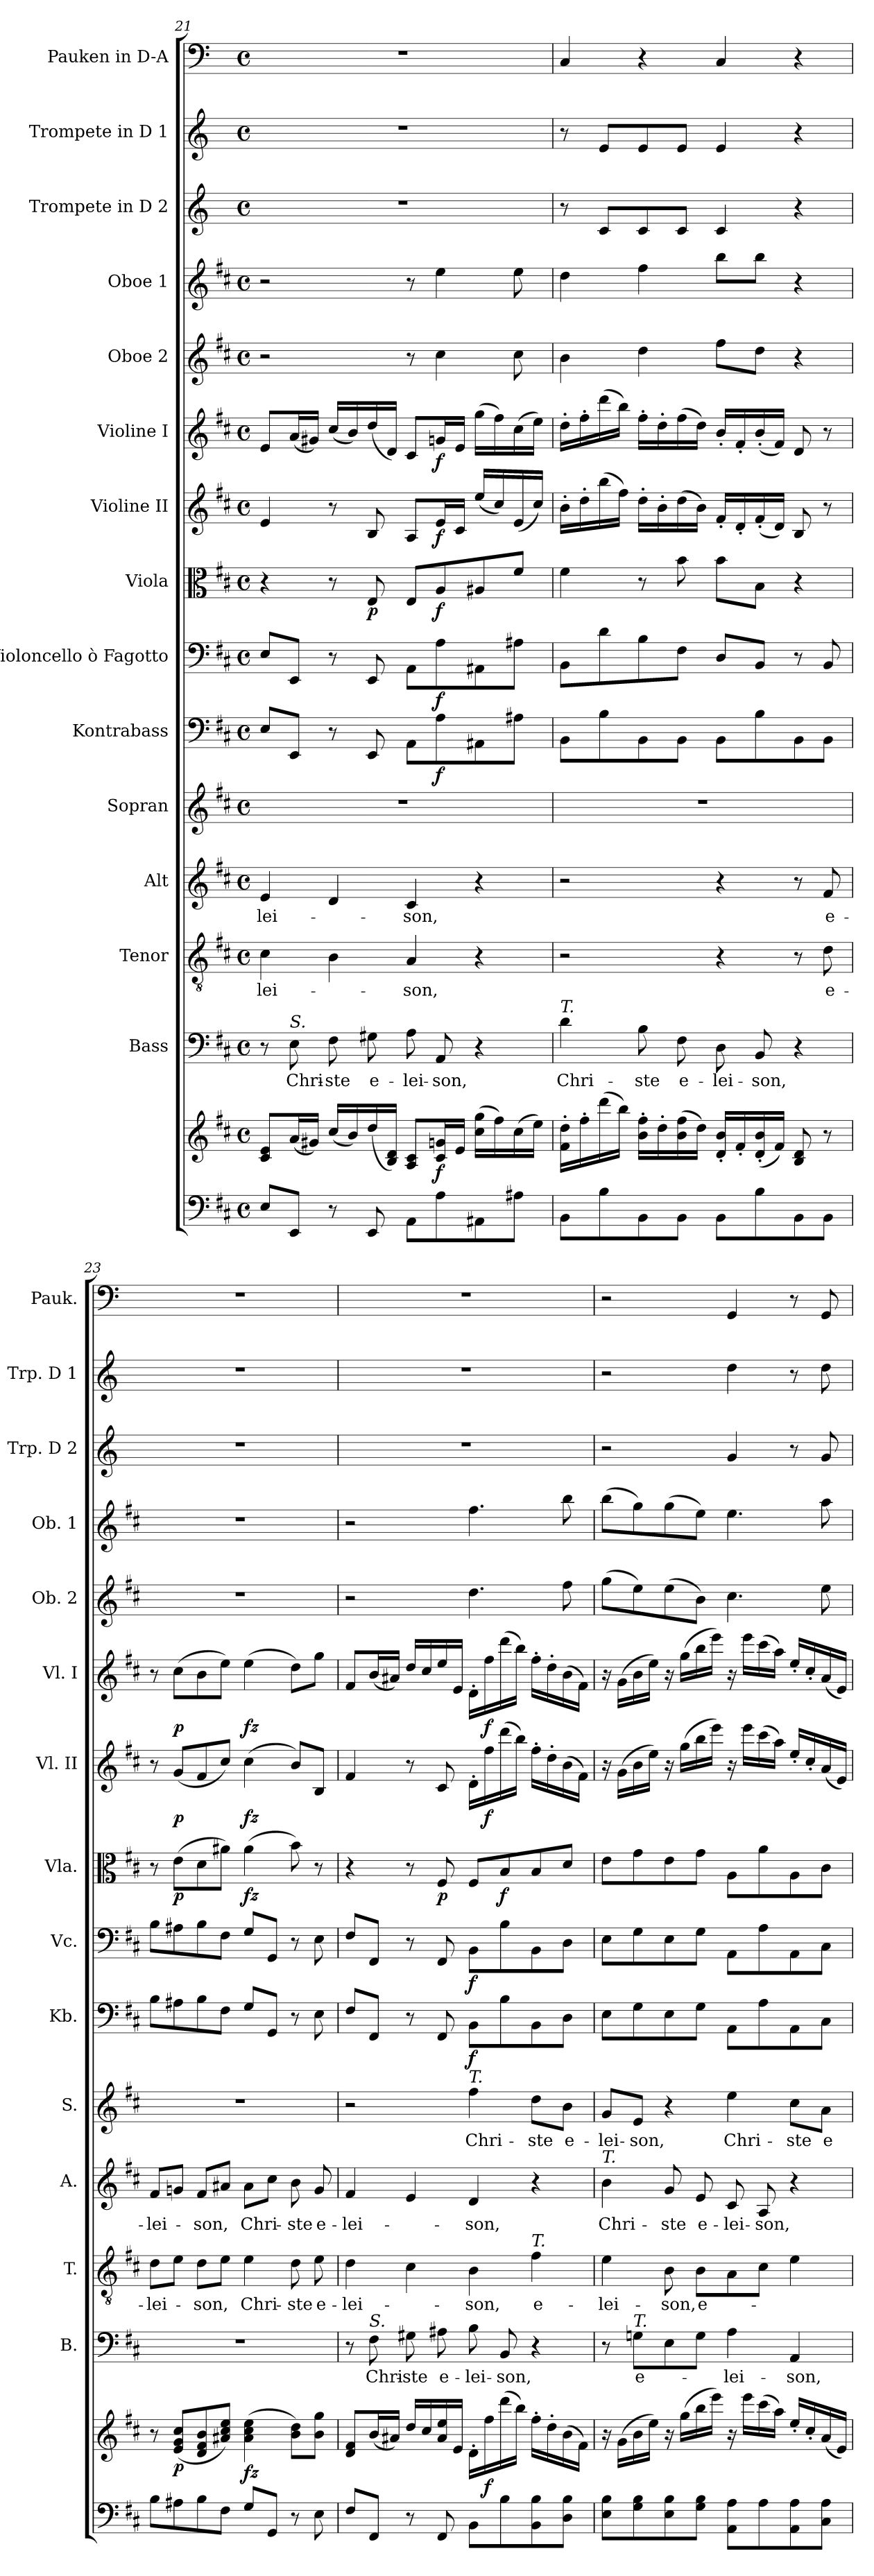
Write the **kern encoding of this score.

**kern	**kern	**dynam	**kern	**text	**kern	**text	**kern	**text	**kern	**text	**kern	**dynam	**kern	**dynam	**kern	**dynam	**kern	**dynam	**kern	**dynam	**kern	**kern	**kern	**kern	**kern
*part15	*part15	*part15	*part14	*part14	*part13	*part13	*part12	*part12	*part11	*part11	*part10	*part10	*part9	*part9	*part8	*part8	*part7	*part7	*part6	*part6	*part5	*part4	*part3	*part2	*part1
*staff16	*staff15	*staff15/16	*staff14	*staff14	*staff13	*staff13	*staff12	*staff12	*staff11	*staff11	*staff10	*staff10	*staff9	*staff9	*staff8	*staff8	*staff7	*staff7	*staff6	*staff6	*staff5	*staff4	*staff3	*staff2	*staff1
*	*	*	*I"Bass	*	*I"Tenor	*	*I"Alt	*	*I"Sopran	*	*I"Kontrabass	*	*I"Violoncello ò Fagotto	*	*I"Viola	*	*I"Violine II	*	*I"Violine I	*	*I"Oboe 2	*I"Oboe 1	*I"Trompete in D 2	*I"Trompete in D 1	*I"Pauken in D-A
*	*	*	*I'B.	*	*I'T.	*	*I'A.	*	*I'S.	*	*I'Kb.	*	*I'Vc.	*	*I'Vla.	*	*I'Vl. II	*	*I'Vl. I	*	*I'Ob. 2	*I'Ob. 1	*I'Trp. D 2	*I'Trp. D 1	*I'Pauk.
!!LO:PB:g=z
*clefF4	*clefG2	*	*clefF4	*	*clefGv2	*	*clefG2	*	*clefG2	*	*clefF4	*	*clefF4	*	*clefC3	*	*clefG2	*	*clefG2	*	*clefG2	*clefG2	*clefG2	*clefG2	*clefF4
*	*	*	*	*	*	*	*	*	*	*	*ITrd7c12	*	*	*	*	*	*	*	*	*	*	*	*ITrd-1c-2	*ITrd-1c-2	*ITrd-1c-2
*k[f#c#]	*k[f#c#]	*	*k[f#c#]	*	*k[f#c#]	*	*k[f#c#]	*	*k[f#c#]	*	*k[f#c#]	*	*k[f#c#]	*	*k[f#c#]	*	*k[f#c#]	*	*k[f#c#]	*	*k[f#c#]	*k[f#c#]	*k[f#c#]	*k[f#c#]	*k[f#c#]
*D:	*D:	*	*D:	*	*D:	*	*D:	*	*D:	*	*D:	*	*D:	*	*D:	*	*D:	*	*D:	*	*D:	*D:	*D:	*D:	*D:
*M4/4	*M4/4	*	*M4/4	*	*M4/4	*	*M4/4	*	*M4/4	*	*M4/4	*	*M4/4	*	*M4/4	*	*M4/4	*	*M4/4	*	*M4/4	*M4/4	*M4/4	*M4/4	*M4/4
*met(c)	*met(c)	*	*met(c)	*	*met(c)	*	*met(c)	*	*met(c)	*	*met(c)	*	*met(c)	*	*met(c)	*	*met(c)	*	*met(c)	*	*met(c)	*met(c)	*met(c)	*met(c)	*met(c)
=21	=21	=21	=21	=21	=21	=21	=21	=21	=21	=21	=21	=21	=21	=21	=21	=21	=21	=21	=21	=21	=21	=21	=21	=21	=21
!	!	!	!	!	!	!LO:LY:b	!	!LO:LY:b	!	!	!	!	!	!	!	!	!	!	!	!	!	!	!	!	!
8E/L	8c#/ 8e/L	.	8r	.	4c#\	-lei-	4e/	-lei-	1r	.	8EE/L	.	8E/L	.	4r	.	4e/	.	8e/L	.	2r	2r	1r	1r	1r
!	!	!	!LO:TX:a:i:t=S.	!	!	!	!	!	!	!	!	!	!	!	!	!	!	!	!	!	!	!	!	!	!
!	!	!	!	!LO:LY:b	!	!	!	!	!	!	!	!	!	!	!	!	!	!	!	!	!	!	!	!	!
8EE/J	(<16a/L	.	8E\	Chri-	.	.	.	.	.	.	8EEE/J	.	8EE/J	.	.	.	.	.	(<16a/L	.	.	.	.	.	.
.	16g#X/JJ)	.	.	.	.	.	.	.	.	.	.	.	.	.	.	.	.	.	16g#X/JJ)	.	.	.	.	.	.
!	!	!	!	!LO:LY:b	!	!	!	!	!	!	!	!	!	!	!	!	!	!	!	!	!	!	!	!	!
8r	(<16cc#/LL	.	8F#\	-ste	4B\	.	4d/	.	.	.	8r	.	8r	.	8r	.	8r	.	(<16cc#/LL	.	.	.	.	.	.
.	16b/)	.	.	.	.	.	.	.	.	.	.	.	.	.	.	.	.	.	16b/)	.	.	.	.	.	.
!	!	!	!	!LO:LY:b	!	!	!	!	!	!	!	!	!	!	!	!LO:DY:b	!	!	!	!	!	!	!	!	!
8EE/	(<16dd/	.	8G#X\	e-	.	.	.	.	.	.	8EEE/	.	8EE/	.	8E/	p	8B/	.	(<16dd/	.	.	.	.	.	.
.	16B/ 16d/JJ)	.	.	.	.	.	.	.	.	.	.	.	.	.	.	.	.	.	16d/JJ)	.	.	.	.	.	.
!	!	!	!	!LO:LY:b	!	!LO:LY:b	!	!LO:LY:b	!	!	!	!	!	!	!	!	!	!	!	!	!	!	!	!	!
8AA\L	8A/ 8c#/L	.	8A\	-lei-	4A/	-son,	4c#/	-son,	.	.	8AAA\L	.	8AA\L	.	8E/L	.	8A/L	.	8c#/L	.	8r	8r	.	.	.
!	!	!LO:DY:b	!	!LO:LY:b	!	!	!	!	!	!	!	!LO:DY:b	!	!LO:DY:b	!	!LO:DY:b	!	!LO:DY:b	!	!LO:DY:b	!	!	!	!	!
8A\	16c#/ 16gn/L	f	8AA/	-son,	.	.	.	.	.	.	8AA\	f	8A\	f	8A/	f	16e/L	f	16gn/L	f	4cc#\	4ee\	.	.	.
.	16e/JJ	.	.	.	.	.	.	.	.	.	.	.	.	.	.	.	16c#/JJ	.	16e/JJ	.	.	.	.	.	.
8AA#X\	(>16cc#\ 16gg\LL	.	4r	.	4r	.	4r	.	.	.	8AAA#X\	.	8AA#X\	.	8A#X/	.	(<16ee/LL	.	(>16gg\LL	.	.	.	.	.	.
.	16ff#\)	.	.	.	.	.	.	.	.	.	.	.	.	.	.	.	16cc#/)	.	16ff#\)	.	.	.	.	.	.
8A#X\J	(>16cc#\	.	.	.	.	.	.	.	.	.	8AA#X\J	.	8A#X\J	.	8f#/J	.	(<16e/	.	(>16cc#\	.	8cc#\	8ee\	.	.	.
.	16ee\JJ)	.	.	.	.	.	.	.	.	.	.	.	.	.	.	.	16cc#/JJ)	.	16ee\JJ)	.	.	.	.	.	.
=22	=22	=22	=22	=22	=22	=22	=22	=22	=22	=22	=22	=22	=22	=22	=22	=22	=22	=22	=22	=22	=22	=22	=22	=22	=22
!	!	!	!LO:TX:a:i:t=T.	!	!	!	!	!	!	!	!	!	!	!	!	!	!	!	!	!	!	!	!	!	!
!	!	!	!	!LO:LY:b	!	!	!	!	!	!	!	!	!	!	!	!	!	!	!	!	!	!	!	!	!
8BB\L	16f#\'> 16dd\'>LL	.	4d\	Chri-	2r	.	2r	.	1r	.	8BBB\L	.	8BB\L	.	4f#\	.	16b'>\LL	.	16dd'>\LL	.	4b\	4dd\	8r	8r	4D/
.	16ff#'>\	.	.	.	.	.	.	.	.	.	.	.	.	.	.	.	16dd'>\	.	16ff#'>\	.	.	.	.	.	.
8B\	(>16ddd\	.	.	.	.	.	.	.	.	.	8BB\	.	8d\	.	.	.	(>16bb\	.	(>16ddd\	.	.	.	8d/L	8f#/L	.
.	16bb\JJ)	.	.	.	.	.	.	.	.	.	.	.	.	.	.	.	16ff#\JJ)	.	16bb\JJ)	.	.	.	.	.	.
!	!	!	!	!LO:LY:b	!	!	!	!	!	!	!	!	!	!	!	!	!	!	!	!	!	!	!	!	!
8BB\	16b\'> 16ff#\'>LL	.	8B\	-ste	.	.	.	.	.	.	8BBB\	.	8B\	.	8r	.	16dd'>\LL	.	16ff#'>\LL	.	4dd\	4ff#\	8d/	8f#/	4r
.	16dd'>\	.	.	.	.	.	.	.	.	.	.	.	.	.	.	.	16b'>\	.	16dd'>\	.	.	.	.	.	.
!	!	!	!	!LO:LY:b	!	!	!	!	!	!	!	!	!	!	!	!	!	!	!	!	!	!	!	!	!
8BB\J	(>16b\ 16ff#\	.	8F#\	e-	.	.	.	.	.	.	8BBB\J	.	8F#\J	.	8b\	.	(>16dd\	.	(>16ff#\	.	.	.	8d/J	8f#/J	.
.	16dd\JJ)	.	.	.	.	.	.	.	.	.	.	.	.	.	.	.	16b\JJ)	.	16dd\JJ)	.	.	.	.	.	.
!	!	!	!	!LO:LY:b	!	!	!	!	!	!	!	!	!	!	!	!	!	!	!	!	!	!	!	!	!
8BB\L	16d/'< 16b/'<LL	.	8D\	-lei-	4r	.	4r	.	.	.	8BBB\L	.	8D/L	.	8b\L	.	16f#'</LL	.	16b'</LL	.	8ff#\L	8bb\L	4d/	4f#/	4D/
.	16f#'</	.	.	.	.	.	.	.	.	.	.	.	.	.	.	.	16d'</	.	16f#'</	.	.	.	.	.	.
!	!	!	!	!LO:LY:b	!	!	!	!	!	!	!	!	!	!	!	!	!	!	!	!	!	!	!	!	!
8B\	(<16d/'< 16b/'<	.	8BB/	-son,	.	.	.	.	.	.	8BB\	.	8BB/J	.	8B\J	.	(<16f#'</	.	(<16b'</	.	8dd\J	8bb\J	.	.	.
.	16f#/JJ)	.	.	.	.	.	.	.	.	.	.	.	.	.	.	.	16d/JJ)	.	16f#/JJ)	.	.	.	.	.	.
8BB\	8B/ 8d/	.	4r	.	8r	.	8r	.	.	.	8BBB\	.	8r	.	4r	.	8B/	.	8d/	.	4r	4r	4r	4r	4r
!	!	!	!	!	!	!LO:LY:b	!	!LO:LY:b	!	!	!	!	!	!	!	!	!	!	!	!	!	!	!	!	!
8BB\J	8r	.	.	.	8d\	e-	8f#/	e-	.	.	8BBB\J	.	8BB/	.	.	.	8r	.	8r	.	.	.	.	.	.
=23	=23	=23	=23	=23	=23	=23	=23	=23	=23	=23	=23	=23	=23	=23	=23	=23	=23	=23	=23	=23	=23	=23	=23	=23	=23
!	!	!	!	!	!	!LO:LY:b	!	!LO:LY:b	!	!	!	!	!	!	!	!	!	!	!	!	!	!	!	!	!
8B\L	8r	.	1r	.	8d\L	-lei-	8f#/L	-lei-	1r	.	8BB\L	.	8B\L	.	8r	.	8r	.	8r	.	1r	1r	1r	1r	1r
!	!	!LO:DY:b	!	!	!	!	!	!	!	!	!	!	!	!	!	!LO:DY:b	!	!LO:DY:b	!	!LO:DY:b	!	!	!	!	!
8A#X\	(<8e/ 8g/ 8cc#/L	p	.	.	8e\J	.	8gn/J	.	.	.	8AA#X\	.	8A#X\	.	(>8e\L	p	(<8g/L	p	(>8cc#\L	p	.	.	.	.	.
!	!	!	!	!	!	!LO:LY:b	!	!LO:LY:b	!	!	!	!	!	!	!	!	!	!	!	!	!	!	!	!	!
8B\	8d/ 8f#/ 8b/	.	.	.	8d\L	-son,	8f#/L	-son,	.	.	8BB\	.	8B\	.	8d\	.	8f#/	.	8b\	.	.	.	.	.	.
8F#\J	8a#X/ 8cc#/ 8ee/J)	.	.	.	8e\J	.	8a#X/J	.	.	.	8FF#\J	.	8F#\J	.	8a#X\J)	.	8cc#/J)	.	8ee\J)	.	.	.	.	.	.
!	!	!LO:DY:b	!	!	!	!LO:LY:b	!	!LO:LY:b	!	!	!	!	!	!	!	!LO:DY:b	!	!LO:DY:b	!	!LO:DY:b	!	!	!	!	!
8G/L	(>4a#\ 4cc#\ 4ee\	fz	.	.	4e\	Chri-	8a#\L	Chri-	.	.	8GG/L	.	8G/L	.	(>4a#\	fz	(>4cc#\	fz	(>4ee\	fz	.	.	.	.	.
8GG/J	.	.	.	.	.	.	8cc#\J	.	.	.	8GGG/J	.	8GG/J	.	.	.	.	.	.	.	.	.	.	.	.
!	!	!	!	!	!	!LO:LY:b	!	!LO:LY:b	!	!	!	!	!	!	!	!	!	!	!	!	!	!	!	!	!
8r	8b\ 8dd\L)	.	.	.	8d\	-ste	8b\	-ste	.	.	8r	.	8r	.	8b\)	.	8b/L)	.	8dd\L)	.	.	.	.	.	.
!	!	!	!	!	!	!LO:LY:b	!	!LO:LY:b	!	!	!	!	!	!	!	!	!	!	!	!	!	!	!	!	!
8E\	8b\ 8gg\J	.	.	.	8e\	e-	8g/	e-	.	.	8EE\	.	8E\	.	8r	.	8B/J	.	8gg\J	.	.	.	.	.	.
=24	=24	=24	=24	=24	=24	=24	=24	=24	=24	=24	=24	=24	=24	=24	=24	=24	=24	=24	=24	=24	=24	=24	=24	=24	=24
!	!	!	!	!	!	!LO:LY:b	!	!LO:LY:b	!	!	!	!	!	!	!	!	!	!	!	!	!	!	!	!	!
8F#/L	8d/ 8f#/L	.	8r	.	4d\	-lei-	4f#/	-lei-	2r	.	8FF#/L	.	8F#/L	.	4r	.	4f#/	.	8f#/L	.	2r	2r	1r	1r	1r
!	!	!	!LO:TX:a:i:t=S.	!	!	!	!	!	!	!	!	!	!	!	!	!	!	!	!	!	!	!	!	!	!
!	!	!	!	!LO:LY:b	!	!	!	!	!	!	!	!	!	!	!	!	!	!	!	!	!	!	!	!	!
8FF#/J	(<16b/L	.	8F#\	Chri-	.	.	.	.	.	.	8FFF#/J	.	8FF#/J	.	.	.	.	.	(<16b/L	.	.	.	.	.	.
.	16a#X/JJ)	.	.	.	.	.	.	.	.	.	.	.	.	.	.	.	.	.	16a#X/JJ)	.	.	.	.	.	.
!	!	!	!	!LO:LY:b	!	!	!	!	!	!	!	!	!	!	!	!	!	!	!	!	!	!	!	!	!
8r	16dd/LL	.	8G#X\	-ste	4c#\	.	4e/	.	.	.	8r	.	8r	.	8r	.	8r	.	16dd/LL	.	.	.	.	.	.
.	16cc#/	.	.	.	.	.	.	.	.	.	.	.	.	.	.	.	.	.	16cc#/	.	.	.	.	.	.
!	!	!	!	!LO:LY:b	!	!	!	!	!	!	!	!	!	!	!	!LO:DY:b	!	!	!	!	!	!	!	!	!
8FF#/	16a#/ 16ee/	.	8A#X\	e-	.	.	.	.	.	.	8FFF#/	.	8FF#/	.	8F#/	p	8c#/	.	16ee/	.	.	.	.	.	.
.	16e/JJ	.	.	.	.	.	.	.	.	.	.	.	.	.	.	.	.	.	16e/JJ	.	.	.	.	.	.
!	!	!	!	!	!	!	!	!	!LO:TX:a:i:t=T.	!	!	!	!	!	!	!	!	!	!	!	!	!	!	!	!
!	!	!	!	!LO:LY:b	!	!LO:LY:b	!	!LO:LY:b	!	!LO:LY:b	!	!LO:DY:b	!	!LO:DY:b	!	!	!	!	!	!	!	!	!	!	!
8BB\L	16d'>\LL	.	8B\	-lei-	4B\	-son,	4d/	-son,	4ff#\	Chri-	8BBB\L	f	8BB\L	f	8F#/L	.	16d'>\LL	.	16d'>\LL	.	4.dd\	4.ff#\	.	.	.
!	!	!LO:DY:b	!	!	!	!	!	!	!	!	!	!	!	!	!	!	!	!LO:DY:b	!	!LO:DY:b	!	!	!	!	!
.	16ff#\	f	.	.	.	.	.	.	.	.	.	.	.	.	.	.	16ff#\	f	16ff#\	f	.	.	.	.	.
!	!	!	!	!LO:LY:b	!	!	!	!	!	!	!	!	!	!	!	!LO:DY:b	!	!	!	!	!	!	!	!	!
8B\	(>16ddd\	.	8BB/	-son,	.	.	.	.	.	.	8BB\	.	8B\	.	8B/	f	(>16ddd\	.	(>16ddd\	.	.	.	.	.	.
.	16bb\JJ)	.	.	.	.	.	.	.	.	.	.	.	.	.	.	.	16bb\JJ)	.	16bb\JJ)	.	.	.	.	.	.
!	!	!	!	!	!LO:TX:a:i:t=T.	!	!	!	!	!	!	!	!	!	!	!	!	!	!	!	!	!	!	!	!
!	!	!	!	!	!	!LO:LY:b	!	!	!	!LO:LY:b	!	!	!	!	!	!	!	!	!	!	!	!	!	!	!
8BB\ 8B\	16ff#'>\LL	.	4r	.	4f#\	e-	4r	.	8dd\L	-ste	8BBB\	.	8BB\	.	8B/	.	16ff#'>\LL	.	16ff#'>\LL	.	.	.	.	.	.
.	16dd'>\	.	.	.	.	.	.	.	.	.	.	.	.	.	.	.	16dd'>\	.	16dd'>\	.	.	.	.	.	.
!	!	!	!	!	!	!	!	!	!	!LO:LY:b	!	!	!	!	!	!	!	!	!	!	!	!	!	!	!
8D\ 8B\J	(>16b\	.	.	.	.	.	.	.	8b\J	e-	8DD\J	.	8D\J	.	8d/J	.	(>16b\	.	(>16b\	.	8ff#\	8bb\	.	.	.
.	16f#\JJ)	.	.	.	.	.	.	.	.	.	.	.	.	.	.	.	16f#\JJ)	.	16f#\JJ)	.	.	.	.	.	.
!!LO:PB:g=z
=25	=25	=25	=25	=25	=25	=25	=25	=25	=25	=25	=25	=25	=25	=25	=25	=25	=25	=25	=25	=25	=25	=25	=25	=25	=25
!	!	!	!	!	!	!	!LO:TX:a:i:t=T.	!	!	!	!	!	!	!	!	!	!	!	!	!	!	!	!	!	!
!	!	!	!	!	!	!LO:LY:b	!	!LO:LY:b	!	!LO:LY:b	!	!	!	!	!	!	!	!	!	!	!	!	!	!	!
8E\ 8B\L	16r	.	8r	.	4e\	-lei-	4b\	Chri-	8g/L	-lei-	8EE\L	.	8E\L	.	8e\L	.	16r	.	16r	.	(>8gg\L	(>8bb\L	2r	2r	2r
.	(>16g\LL	.	.	.	.	.	.	.	.	.	.	.	.	.	.	.	(>16g\LL	.	(>16g\LL	.	.	.	.	.	.
!	!	!	!LO:TX:a:i:t=T.	!	!	!	!	!	!	!	!	!	!	!	!	!	!	!	!	!	!	!	!	!	!
!	!	!	!	!LO:LY:b	!	!	!	!	!	!LO:LY:b	!	!	!	!	!	!	!	!	!	!	!	!	!	!	!
8G\ 8B\	16b\	.	8Gn\L	e-	.	.	.	.	8e/J	-son,	8GG\	.	8G\	.	8g\	.	16b\	.	16b\	.	8ee\)	8gg\)	.	.	.
.	16ee\JJ)	.	.	.	.	.	.	.	.	.	.	.	.	.	.	.	16ee\JJ)	.	16ee\JJ)	.	.	.	.	.	.
!	!	!	!	!	!	!LO:LY:b	!	!LO:LY:b	!	!	!	!	!	!	!	!	!	!	!	!	!	!	!	!	!
8E\ 8B\	16r	.	8E\	.	8B\	-son,	8g/	-ste	4r	.	8EE\	.	8E\	.	8e\	.	16r	.	16r	.	(>8ee\	(>8gg\	.	.	.
.	(>16gg\LL	.	.	.	.	.	.	.	.	.	.	.	.	.	.	.	(>16gg\LL	.	(>16gg\LL	.	.	.	.	.	.
!	!	!	!	!	!	!LO:LY:b	!	!LO:LY:b	!	!	!	!	!	!	!	!	!	!	!	!	!	!	!	!	!
8G\ 8B\J	16bb\	.	8G\J	.	8B\L	e-	8e/	e-	.	.	8GG\J	.	8G\J	.	8g\J	.	16bb\	.	16bb\	.	8b\J)	8ee\J)	.	.	.
.	16eee\JJ)	.	.	.	.	.	.	.	.	.	.	.	.	.	.	.	16eee\JJ)	.	16eee\JJ)	.	.	.	.	.	.
!	!	!	!	!LO:LY:b	!	!	!	!LO:LY:b	!	!LO:LY:b	!	!	!	!	!	!	!	!	!	!	!	!	!	!	!
8AA\ 8A\L	16r	.	4A\	-lei-	8A\	.	8c#/	-lei-	4ee\	Chri-	8AAA\L	.	8AA\L	.	8A\L	.	16r	.	16r	.	4.cc#\	4.ee\	4a/	4ee\	4AA/
.	16eee\LL	.	.	.	.	.	.	.	.	.	.	.	.	.	.	.	16eee\LL	.	16eee\LL	.	.	.	.	.	.
!	!	!	!	!	!	!	!	!LO:LY:b	!	!	!	!	!	!	!	!	!	!	!	!	!	!	!	!	!
8A\	(>16ccc#\	.	.	.	8c#\J	.	8A/	-son,	.	.	8AA\	.	8A\	.	8a\	.	(>16ccc#\	.	(>16ccc#\	.	.	.	.	.	.
.	16aa\JJ)	.	.	.	.	.	.	.	.	.	.	.	.	.	.	.	16aa\JJ)	.	16aa\JJ)	.	.	.	.	.	.
!	!	!	!	!LO:LY:b	!	!	!	!	!	!LO:LY:b	!	!	!	!	!	!	!	!	!	!	!	!	!	!	!
8AA\ 8A\	16ee'</LL	.	4AA/	-son,	4e\	.	4r	.	8cc#\L	-ste	8AAA\	.	8AA\	.	8A\	.	16ee'</LL	.	16ee'</LL	.	.	.	8r	8r	8r
.	16cc#'</	.	.	.	.	.	.	.	.	.	.	.	.	.	.	.	16cc#'</	.	16cc#'</	.	.	.	.	.	.
!	!	!	!	!	!	!	!	!	!	!LO:LY:b	!	!	!	!	!	!	!	!	!	!	!	!	!	!	!
8C#\ 8A\J	(<16a/	.	.	.	.	.	.	.	8a\J	e-	8CC#\J	.	8C#\J	.	8c#\J	.	(<16a/	.	(<16a/	.	8ee\	8aa\	8a/	8ee\	8AA/
.	16e/JJ)	.	.	.	.	.	.	.	.	.	.	.	.	.	.	.	16e/JJ)	.	16e/JJ)	.	.	.	.	.	.
=	=	=	=	=	=	=	=	=	=	=	=	=	=	=	=	=	=	=	=	=	=	=	=	=	=
*-	*-	*-	*-	*-	*-	*-	*-	*-	*-	*-	*-	*-	*-	*-	*-	*-	*-	*-	*-	*-	*-	*-	*-	*-	*-
